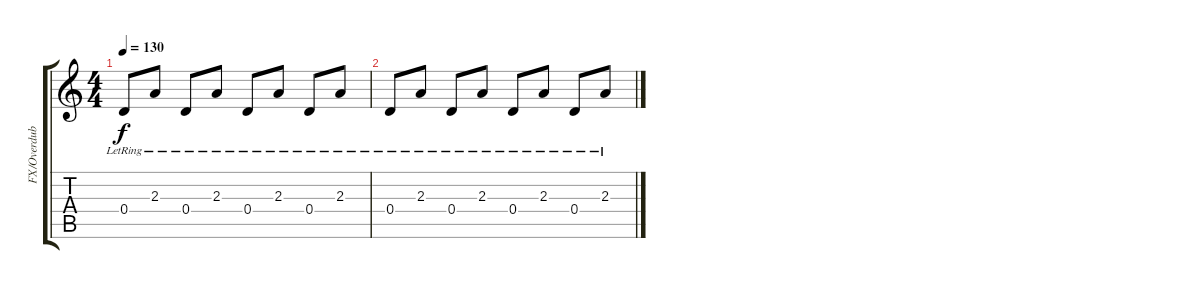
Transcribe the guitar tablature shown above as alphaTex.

\track ("FX/Overdubs" "FX/Overdub") {instrument distortionguitar}
\staff {score tabs}
\tuning (E4 B3 G3 D3 A2 E2) {hide}
\ts (4 4)
\tempo 130
\clef g2
\ks c
0.4{lr}.8{dy f} 2.3{lr}.8 0.4{lr}.8 2.3{lr}.8 0.4{lr}.8 2.3{lr}.8 0.4{lr}.8 2.3{lr}.8 |
0.4{lr}.8 2.3{lr}.8 0.4{lr}.8 2.3{lr}.8 0.4{lr}.8 2.3{lr}.8 0.4{lr}.8 2.3{lr}.8
